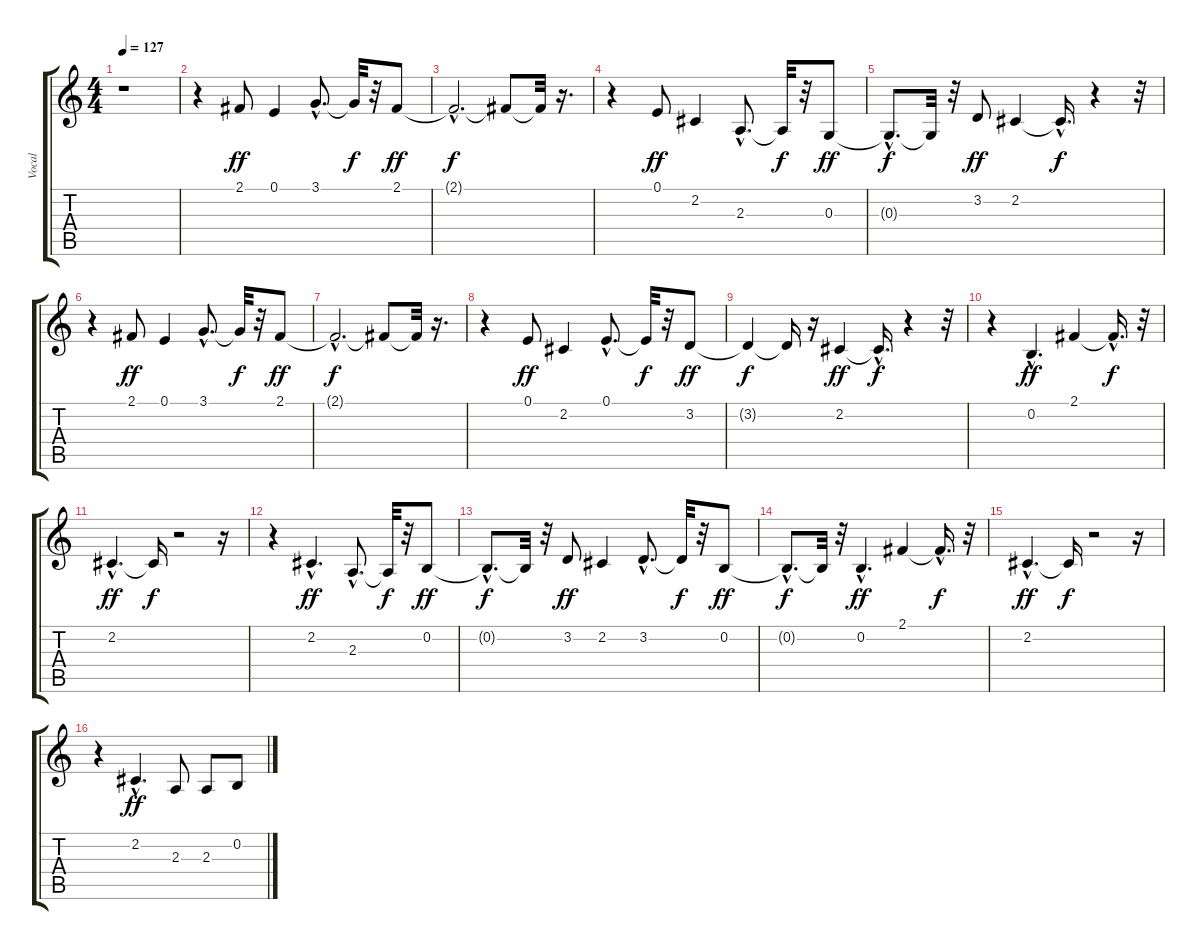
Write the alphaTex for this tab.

\track ("Vocal" "Vocal") {instrument pad7halo}
\staff {score tabs}
\tuning (E4 B3 G3 D3 A2 E2) {hide}
\ts (4 4)
\tempo 127
\clef g2
\ks c
r.1{dy f} |
r.4 2.1.8{dy ff} 0.1.4 3.1{hac}.8{d} 3.1{t}.32{dy f} r.32 2.1.8{dy ff} |
2.1{hac t}.2{d dy f} 2.1{t}.8 2.1{t}.32 r.16{d} |
r.4 0.1.8{dy ff} 2.2.4 2.3{hac}.8{d} 2.3{t}.32{dy f} r.32 0.3.8{dy ff} |
0.3{hac t}.8{d dy f} 0.3{t}.32 r.32 3.2.8{dy ff} 2.2.4 2.2{hac t}.16{d dy f} r.4 r.32 |
r.4 2.1.8{dy ff} 0.1.4 3.1{hac}.8{d} 3.1{t}.32{dy f} r.32 2.1.8{dy ff} |
2.1{hac t}.2{d dy f} 2.1{t}.8 2.1{t}.32 r.16{d} |
r.4 0.1.8{dy ff} 2.2.4 0.1{hac}.8{d} 0.1{t}.32{dy f} r.32 3.2.8{dy ff} |
3.2{t}.4{dy f} 3.2{t}.16 r.16 2.2.4{dy ff} 2.2{hac t}.16{d dy f} r.4 r.32 |
r.4 0.2{hac}.4{d dy ff} 2.1.4 2.1{hac t}.16{d dy f} r.32 |
2.2{hac}.4{d dy ff} 2.2{t}.16{dy f} r.2 r.16 |
r.4 2.2{hac}.4{d dy ff} 2.3{hac}.8{d} 2.3{t}.32{dy f} r.32 0.2.8{dy ff} |
0.2{hac t}.8{d dy f} 0.2{t}.32 r.32 3.2.8{dy ff} 2.2.4 3.2{hac}.8{d} 3.2{t}.32{dy f} r.32 0.2.8{dy ff} |
0.2{hac t}.8{d dy f} 0.2{t}.32 r.32 0.2{hac}.4{d dy ff} 2.1.4 2.1{hac t}.16{d dy f} r.32 |
2.2{hac}.4{d dy ff} 2.2{t}.16{dy f} r.2 r.16 |
r.4 2.2{hac}.4{d dy ff} 2.3.8 2.3.8 0.2.8
